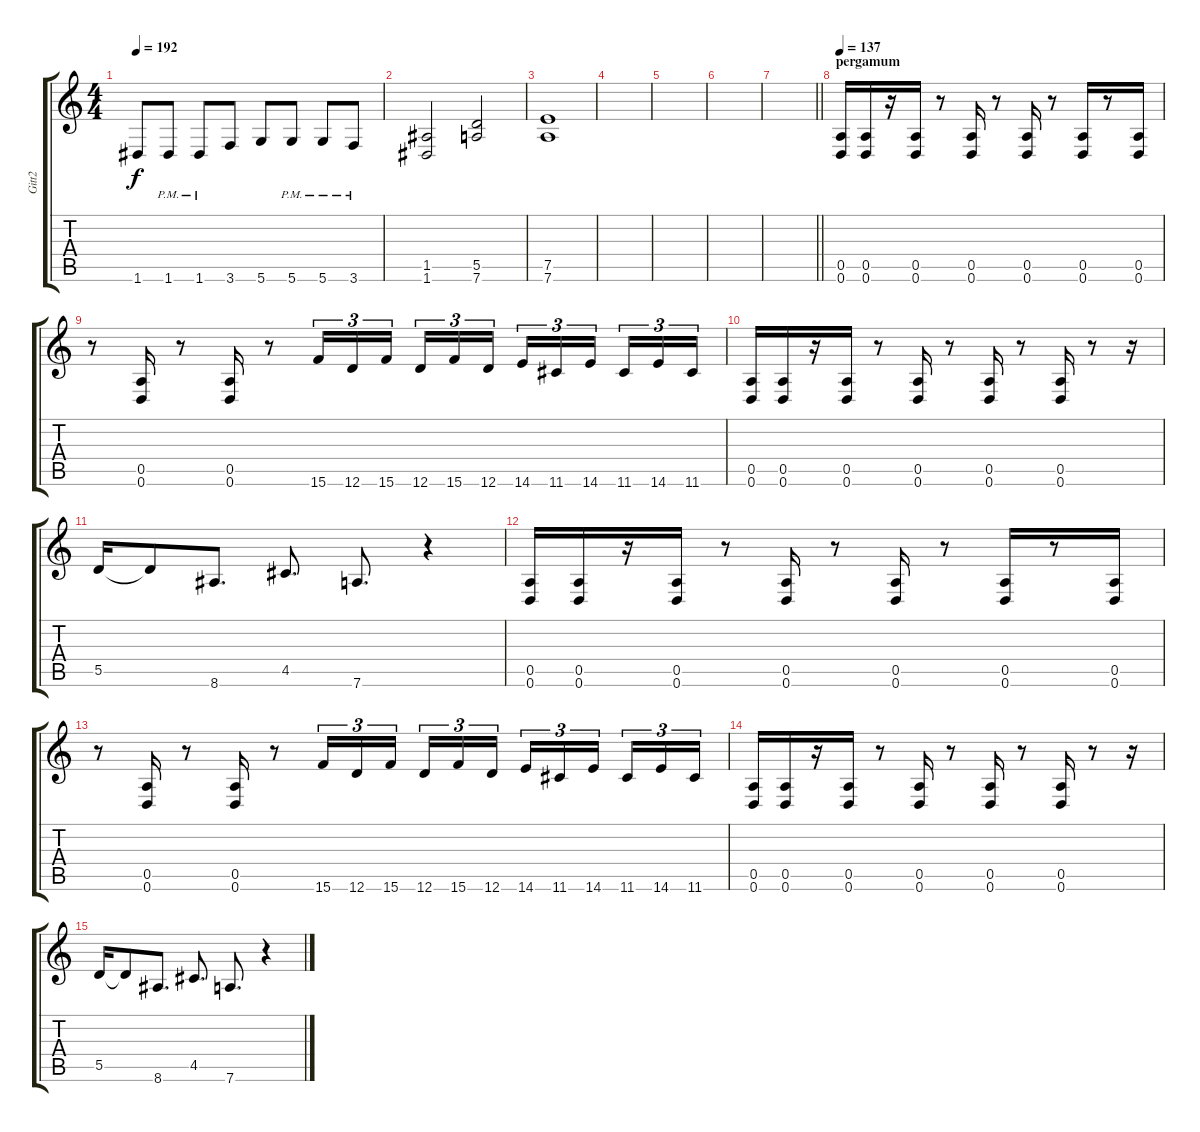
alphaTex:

\track ("Gitt2" "Gitt2") {instrument overdrivenguitar}
\staff {score tabs}
\tuning (E4 B3 G3 D3 A2 D2) {hide}
\ts (4 4)
\tempo 192
\clef g2
\ks c
1.6.8{dy f} 1.6{pm}.8 1.6{pm}.8 3.6.8 5.6.8 5.6{pm}.8 5.6{pm}.8 3.6{pm}.8 |
(1.5 1.6).2 (5.5 7.6).2 |
(7.5 7.6).1 |
|
|
|
\barLineRight lightlight
|
\section ("" "pergamum")
\tempo 137
(0.5 0.6).16 (0.5 0.6).16 r.16 (0.5 0.6).16 r.8 (0.5 0.6).16 r.8 (0.5 0.6).16 r.8 (0.5 0.6).16 r.8 (0.5 0.6).16 |
r.8 (0.5 0.6).16 r.8 (0.5 0.6).16 r.8 15.6.16{tu (3 2)} 12.6.16{tu (3 2)} 15.6.16{tu (3 2) beam splitsecondary} 12.6.16{tu (3 2)} 15.6.16{tu (3 2)} 12.6.16{tu (3 2)} 14.6.16{tu (3 2)} 11.6.16{tu (3 2)} 14.6.16{tu (3 2) beam splitsecondary} 11.6.16{tu (3 2)} 14.6.16{tu (3 2)} 11.6.16{tu (3 2)} |
(0.5 0.6).16 (0.5 0.6).16 r.16 (0.5 0.6).16 r.8 (0.5 0.6).16 r.8 (0.5 0.6).16 r.8 (0.5 0.6).16 r.8 r.16 |
5.5.16 5.5{t}.8 8.6.8{d} 4.5.8{d} 7.6.8{d} r.4 |
(0.5 0.6).16 (0.5 0.6).16 r.16 (0.5 0.6).16 r.8 (0.5 0.6).16 r.8 (0.5 0.6).16 r.8 (0.5 0.6).16 r.8 (0.5 0.6).16 |
r.8 (0.5 0.6).16 r.8 (0.5 0.6).16 r.8 15.6.16{tu (3 2)} 12.6.16{tu (3 2)} 15.6.16{tu (3 2) beam splitsecondary} 12.6.16{tu (3 2)} 15.6.16{tu (3 2)} 12.6.16{tu (3 2)} 14.6.16{tu (3 2)} 11.6.16{tu (3 2)} 14.6.16{tu (3 2) beam splitsecondary} 11.6.16{tu (3 2)} 14.6.16{tu (3 2)} 11.6.16{tu (3 2)} |
(0.5 0.6).16 (0.5 0.6).16 r.16 (0.5 0.6).16 r.8 (0.5 0.6).16 r.8 (0.5 0.6).16 r.8 (0.5 0.6).16 r.8 r.16 |
5.5.16 5.5{t}.8 8.6.8{d} 4.5.8{d} 7.6.8{d} r.4
